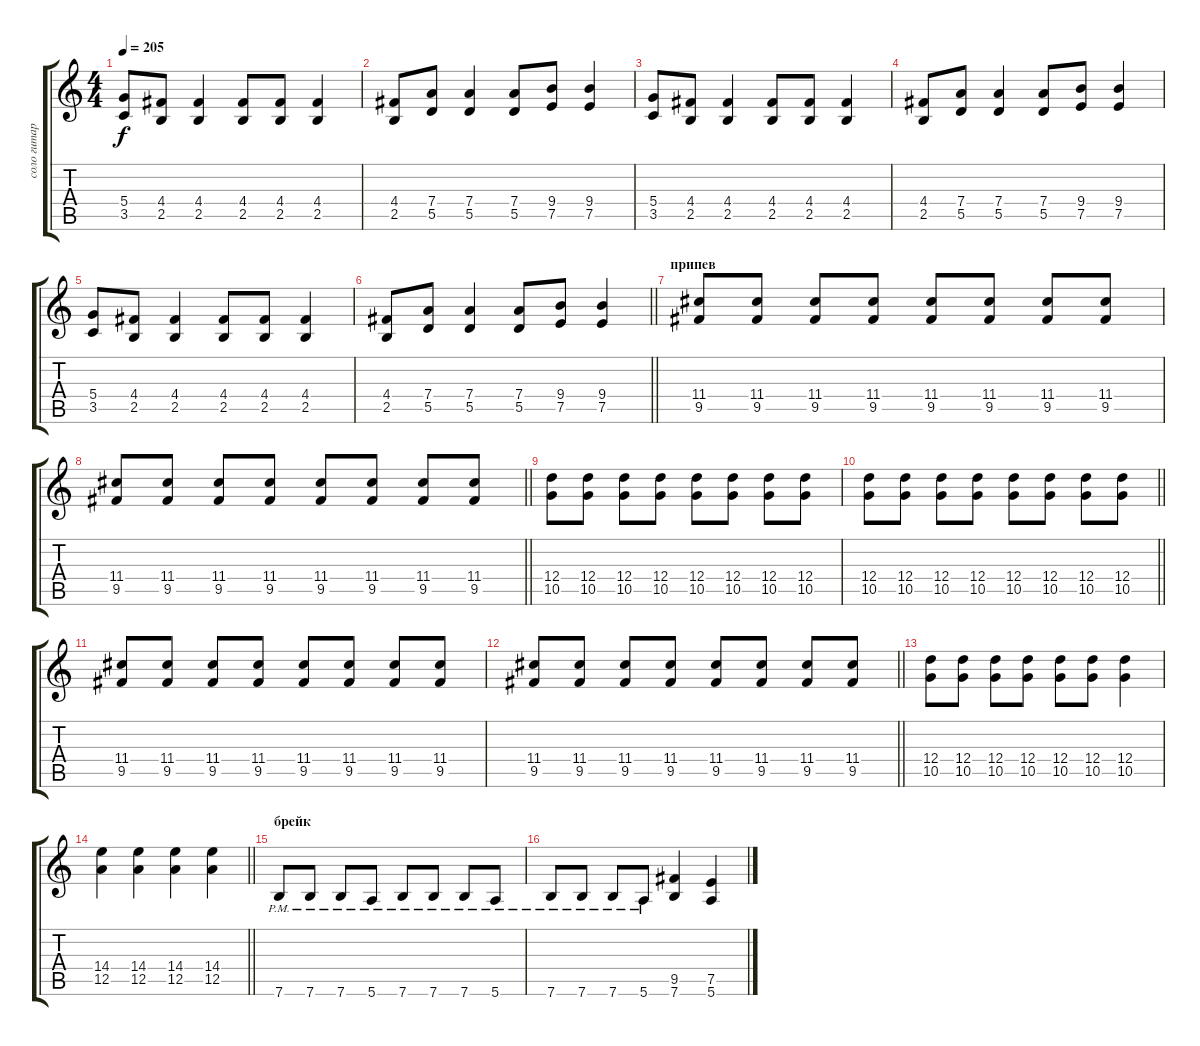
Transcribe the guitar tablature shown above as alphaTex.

\track ("соло гитара" "соло гитар") {instrument distortionguitar}
\staff {score tabs}
\tuning (E4 B3 G3 D3 A2 E2) {hide}
\ts (4 4)
\tempo 205
\clef g2
\ks c
(5.4 3.5).8{dy f} (4.4 2.5).8 (4.4 2.5).4 (4.4 2.5).8 (4.4 2.5).8 (4.4 2.5).4 |
(4.4 2.5).8 (7.4 5.5).8 (7.4 5.5).4 (7.4 5.5).8 (9.4 7.5).8 (9.4 7.5).4 |
(5.4 3.5).8 (4.4 2.5).8 (4.4 2.5).4 (4.4 2.5).8 (4.4 2.5).8 (4.4 2.5).4 |
(4.4 2.5).8 (7.4 5.5).8 (7.4 5.5).4 (7.4 5.5).8 (9.4 7.5).8 (9.4 7.5).4 |
(5.4 3.5).8 (4.4 2.5).8 (4.4 2.5).4 (4.4 2.5).8 (4.4 2.5).8 (4.4 2.5).4 |
\barLineRight lightlight
(4.4 2.5).8 (7.4 5.5).8 (7.4 5.5).4 (7.4 5.5).8 (9.4 7.5).8 (9.4 7.5).4 |
\section ("" "припев")
(11.4 9.5).8 (11.4 9.5).8 (11.4 9.5).8 (11.4 9.5).8 (11.4 9.5).8 (11.4 9.5).8 (11.4 9.5).8 (11.4 9.5).8 |
\barLineRight lightlight
(11.4 9.5).8 (11.4 9.5).8 (11.4 9.5).8 (11.4 9.5).8 (11.4 9.5).8 (11.4 9.5).8 (11.4 9.5).8 (11.4 9.5).8 |
(12.4 10.5).8 (12.4 10.5).8 (12.4 10.5).8 (12.4 10.5).8 (12.4 10.5).8 (12.4 10.5).8 (12.4 10.5).8 (12.4 10.5).8 |
\barLineRight lightlight
(12.4 10.5).8 (12.4 10.5).8 (12.4 10.5).8 (12.4 10.5).8 (12.4 10.5).8 (12.4 10.5).8 (12.4 10.5).8 (12.4 10.5).8 |
(11.4 9.5).8 (11.4 9.5).8 (11.4 9.5).8 (11.4 9.5).8 (11.4 9.5).8 (11.4 9.5).8 (11.4 9.5).8 (11.4 9.5).8 |
\barLineRight lightlight
(11.4 9.5).8 (11.4 9.5).8 (11.4 9.5).8 (11.4 9.5).8 (11.4 9.5).8 (11.4 9.5).8 (11.4 9.5).8 (11.4 9.5).8 |
(12.4 10.5).8 (12.4 10.5).8 (12.4 10.5).8 (12.4 10.5).8 (12.4 10.5).8 (12.4 10.5).8 (12.4 10.5).4 |
\barLineRight lightlight
(14.4 12.5).4 (14.4 12.5).4 (14.4 12.5).4 (14.4 12.5).4 |
\section ("" "брейк")
7.6{pm}.8 7.6{pm}.8 7.6{pm}.8 5.6{pm}.8 7.6{pm}.8 7.6{pm}.8 7.6{pm}.8 5.6{pm}.8 |
7.6{pm}.8 7.6{pm}.8 7.6{pm}.8 5.6{pm}.8 (9.5 7.6).4 (7.5 5.6).4
